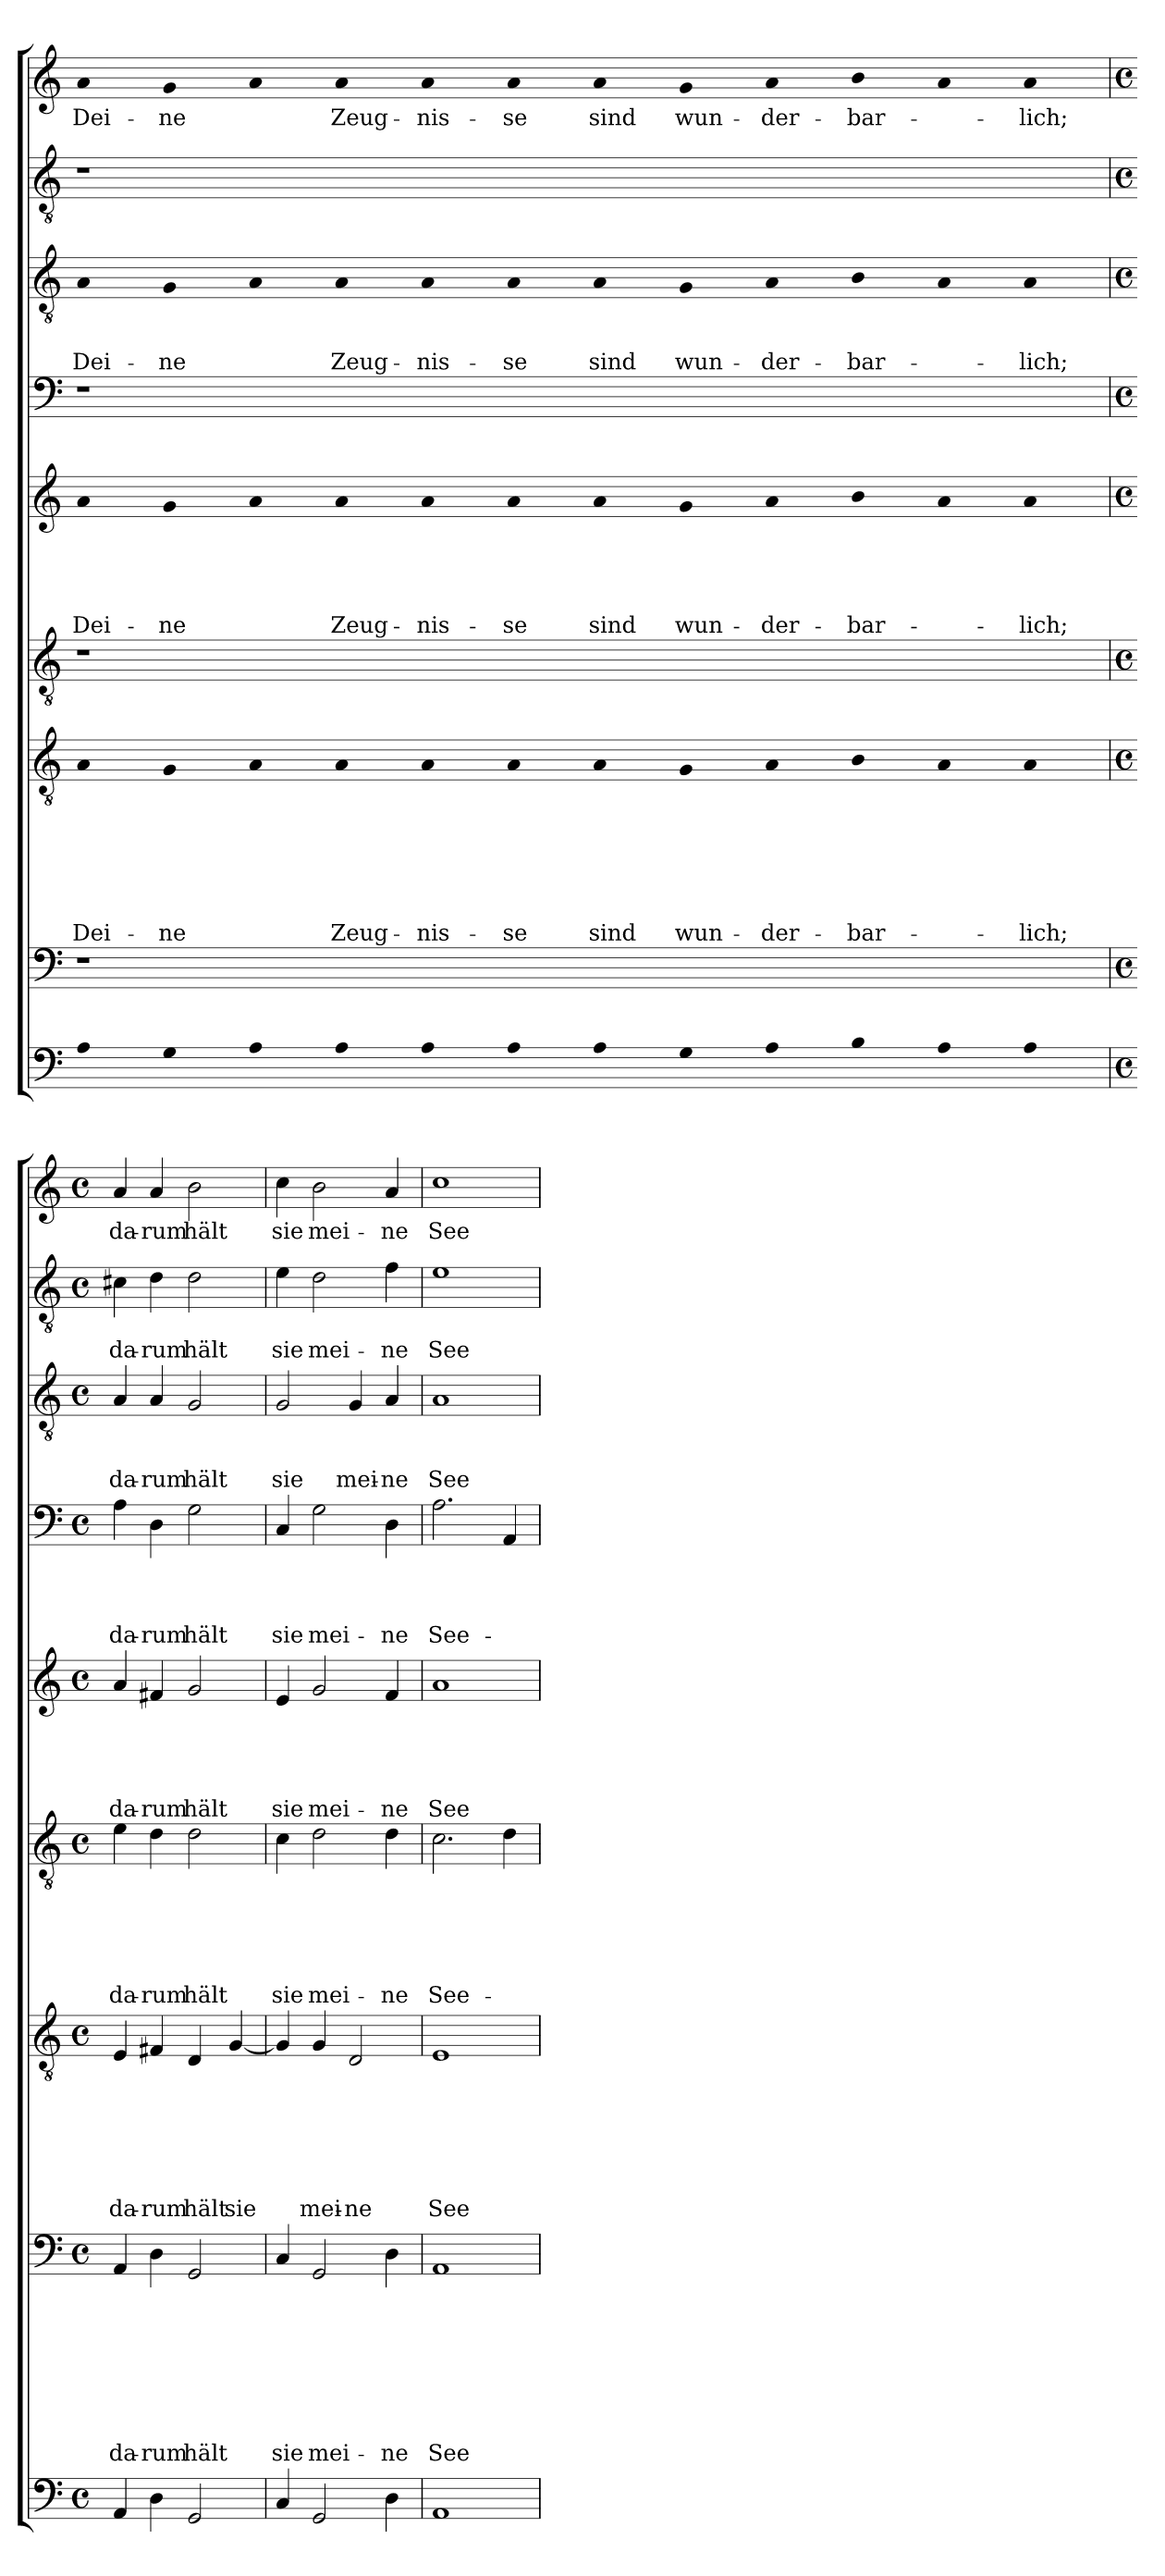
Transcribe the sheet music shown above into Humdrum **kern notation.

**kern	**kern	**text	**text	**text	**text	**text	**text	**text	**text	**kern	**text	**text	**text	**text	**text	**text	**text	**kern	**text	**text	**text	**text	**text	**text	**kern	**text	**text	**text	**text	**text	**kern	**text	**text	**text	**text	**kern	**text	**text	**text	**kern	**text	**text	**kern	**text
*part9	*part8	*part8	*part8	*part8	*part8	*part8	*part8	*part8	*part8	*part7	*part7	*part7	*part7	*part7	*part7	*part7	*part7	*part6	*part6	*part6	*part6	*part6	*part6	*part6	*part5	*part5	*part5	*part5	*part5	*part5	*part4	*part4	*part4	*part4	*part4	*part3	*part3	*part3	*part3	*part2	*part2	*part2	*part1	*part1
*staff9	*staff8	*staff8	*staff8	*staff8	*staff8	*staff8	*staff8	*staff8	*staff8	*staff7	*staff7	*staff7	*staff7	*staff7	*staff7	*staff7	*staff7	*staff6	*staff6	*staff6	*staff6	*staff6	*staff6	*staff6	*staff5	*staff5	*staff5	*staff5	*staff5	*staff5	*staff4	*staff4	*staff4	*staff4	*staff4	*staff3	*staff3	*staff3	*staff3	*staff2	*staff2	*staff2	*staff1	*staff1
*clefF4	*clefF4	*	*	*	*	*	*	*	*	*clefGv2	*	*	*	*	*	*	*	*clefGv2	*	*	*	*	*	*	*clefG2	*	*	*	*	*	*clefF4	*	*	*	*	*clefGv2	*	*	*	*clefGv2	*	*	*clefG2	*
*k[]	*k[]	*	*	*	*	*	*	*	*	*k[]	*	*	*	*	*	*	*	*k[]	*	*	*	*	*	*	*k[]	*	*	*	*	*	*k[]	*	*	*	*	*k[]	*	*	*	*k[]	*	*	*k[]	*
*C:	*C:	*	*	*	*	*	*	*	*	*C:	*	*	*	*	*	*	*	*C:	*	*	*	*	*	*	*C:	*	*	*	*	*	*C:	*	*	*	*	*C:	*	*	*	*C:	*	*	*C:	*
=	=	=	=	=	=	=	=	=	=	=	=	=	=	=	=	=	=	=	=	=	=	=	=	=	=	=	=	=	=	=	=	=	=	=	=	=	=	=	=	=	=	=	=	=
!LO:N:head=solid	!	!	!	!	!	!	!	!	!	!LO:N:head=solid	!	!	!	!	!	!	!LO:LY:b	!	!	!	!	!	!	!	!LO:N:head=solid	!	!	!	!	!LO:LY:b	!	!	!	!	!	!LO:N:head=solid	!	!	!LO:LY:b	!	!	!	!LO:N:head=solid	!LO:LY:b
1A	1r	.	.	.	.	.	.	.	.	1A	.	.	.	.	.	.	Dei-	1r	.	.	.	.	.	.	1a	.	.	.	.	Dei-	1r	.	.	.	.	1A	.	.	Dei-	1r	.	.	1a	Dei-
!LO:N:head=solid	!	!	!	!	!	!	!	!	!	!LO:N:head=solid	!	!	!	!	!	!	!LO:LY:b	!	!	!	!	!	!	!	!LO:N:head=solid	!	!	!	!	!LO:LY:b	!	!	!	!	!	!LO:N:head=solid	!	!	!LO:LY:b	!	!	!	!LO:N:head=solid	!LO:LY:b
1G	000ryy	.	.	.	.	.	.	.	.	1G	.	.	.	.	.	.	-ne	000ryy	.	.	.	.	.	.	1g	.	.	.	.	-ne	000ryy	.	.	.	.	1G	.	.	-ne	000ryy	.	.	1g	-ne
!LO:N:head=solid	!	!	!	!	!	!	!	!	!	!LO:N:head=solid	!	!	!	!	!	!	!	!	!	!	!	!	!	!	!LO:N:head=solid	!	!	!	!	!	!	!	!	!	!	!LO:N:head=solid	!	!	!	!	!	!	!LO:N:head=solid	!
1A	.	.	.	.	.	.	.	.	.	1A	.	.	.	.	.	.	.	.	.	.	.	.	.	.	1a	.	.	.	.	.	.	.	.	.	.	1A	.	.	.	.	.	.	1a	.
!LO:N:head=solid	!	!	!	!	!	!	!	!	!	!LO:N:head=solid	!	!	!	!	!	!	!LO:LY:b	!	!	!	!	!	!	!	!LO:N:head=solid	!	!	!	!	!LO:LY:b	!	!	!	!	!	!LO:N:head=solid	!	!	!LO:LY:b	!	!	!	!LO:N:head=solid	!LO:LY:b
1A	.	.	.	.	.	.	.	.	.	1A	.	.	.	.	.	.	Zeug-	.	.	.	.	.	.	.	1a	.	.	.	.	Zeug-	.	.	.	.	.	1A	.	.	Zeug-	.	.	.	1a	Zeug-
!LO:N:head=solid	!	!	!	!	!	!	!	!	!	!LO:N:head=solid	!	!	!	!	!	!	!LO:LY:b	!	!	!	!	!	!	!	!LO:N:head=solid	!	!	!	!	!LO:LY:b	!	!	!	!	!	!LO:N:head=solid	!	!	!LO:LY:b	!	!	!	!LO:N:head=solid	!LO:LY:b
1A	.	.	.	.	.	.	.	.	.	1A	.	.	.	.	.	.	-nis-	.	.	.	.	.	.	.	1a	.	.	.	.	-nis-	.	.	.	.	.	1A	.	.	-nis-	.	.	.	1a	-nis-
!LO:N:head=solid	!	!	!	!	!	!	!	!	!	!LO:N:head=solid	!	!	!	!	!	!	!LO:LY:b	!	!	!	!	!	!	!	!LO:N:head=solid	!	!	!	!	!LO:LY:b	!	!	!	!	!	!LO:N:head=solid	!	!	!LO:LY:b	!	!	!	!LO:N:head=solid	!LO:LY:b
1A	.	.	.	.	.	.	.	.	.	1A	.	.	.	.	.	.	-se	.	.	.	.	.	.	.	1a	.	.	.	.	-se	.	.	.	.	.	1A	.	.	-se	.	.	.	1a	-se
!LO:N:head=solid	!	!	!	!	!	!	!	!	!	!LO:N:head=solid	!	!	!	!	!	!	!LO:LY:b	!	!	!	!	!	!	!	!LO:N:head=solid	!	!	!	!	!LO:LY:b	!	!	!	!	!	!LO:N:head=solid	!	!	!LO:LY:b	!	!	!	!LO:N:head=solid	!LO:LY:b
1A	.	.	.	.	.	.	.	.	.	1A	.	.	.	.	.	.	sind	.	.	.	.	.	.	.	1a	.	.	.	.	sind	.	.	.	.	.	1A	.	.	sind	.	.	.	1a	sind
!LO:N:head=solid	!	!	!	!	!	!	!	!	!	!LO:N:head=solid	!	!	!	!	!	!	!LO:LY:b	!	!	!	!	!	!	!	!LO:N:head=solid	!	!	!	!	!LO:LY:b	!	!	!	!	!	!LO:N:head=solid	!	!	!LO:LY:b	!	!	!	!LO:N:head=solid	!LO:LY:b
1G	.	.	.	.	.	.	.	.	.	1G	.	.	.	.	.	.	wun-	.	.	.	.	.	.	.	1g	.	.	.	.	wun-	.	.	.	.	.	1G	.	.	wun-	.	.	.	1g	wun-
!LO:N:head=solid	!	!	!	!	!	!	!	!	!	!LO:N:head=solid	!	!	!	!	!	!	!LO:LY:b	!	!	!	!	!	!	!	!LO:N:head=solid	!	!	!	!	!LO:LY:b	!	!	!	!	!	!LO:N:head=solid	!	!	!LO:LY:b	!	!	!	!LO:N:head=solid	!LO:LY:b
1A	.	.	.	.	.	.	.	.	.	1A	.	.	.	.	.	.	-der-	.	.	.	.	.	.	.	1a	.	.	.	.	-der-	.	.	.	.	.	1A	.	.	-der-	.	.	.	1a	-der-
!LO:N:head=solid	!	!	!	!	!	!	!	!	!	!LO:N:head=solid	!	!	!	!	!	!	!LO:LY:b	!	!	!	!	!	!	!	!LO:N:head=solid	!	!	!	!	!LO:LY:b	!	!	!	!	!	!LO:N:head=solid	!	!	!LO:LY:b	!	!	!	!LO:N:head=solid	!LO:LY:b
1B	0.ryy	.	.	.	.	.	.	.	.	1B	.	.	.	.	.	.	-bar-	0.ryy	.	.	.	.	.	.	1b	.	.	.	.	-bar-	0.ryy	.	.	.	.	1B	.	.	-bar-	0.ryy	.	.	1b	-bar-
!LO:N:head=solid	!	!	!	!	!	!	!	!	!	!LO:N:head=solid	!	!	!	!	!	!	!	!	!	!	!	!	!	!	!LO:N:head=solid	!	!	!	!	!	!	!	!	!	!	!LO:N:head=solid	!	!	!	!	!	!	!LO:N:head=solid	!
1A	.	.	.	.	.	.	.	.	.	1A	.	.	.	.	.	.	.	.	.	.	.	.	.	.	1a	.	.	.	.	.	.	.	.	.	.	1A	.	.	.	.	.	.	1a	.
!LO:N:head=solid	!	!	!	!	!	!	!	!	!	!LO:N:head=solid	!	!	!	!	!	!	!LO:LY:b	!	!	!	!	!	!	!	!LO:N:head=solid	!	!	!	!	!LO:LY:b	!	!	!	!	!	!LO:N:head=solid	!	!	!LO:LY:b	!	!	!	!LO:N:head=solid	!LO:LY:b
1A	.	.	.	.	.	.	.	.	.	1A	.	.	.	.	.	.	-lich;	.	.	.	.	.	.	.	1a	.	.	.	.	-lich;	.	.	.	.	.	1A	.	.	-lich;	.	.	.	1a	-lich;
=1	=1	=1	=1	=1	=1	=1	=1	=1	=1	=1	=1	=1	=1	=1	=1	=1	=1	=1	=1	=1	=1	=1	=1	=1	=1	=1	=1	=1	=1	=1	=1	=1	=1	=1	=1	=1	=1	=1	=1	=1	=1	=1	=1	=1
*M4/4	*M4/4	*	*	*	*	*	*	*	*	*M4/4	*	*	*	*	*	*	*	*M4/4	*	*	*	*	*	*	*M4/4	*	*	*	*	*	*M4/4	*	*	*	*	*M4/4	*	*	*	*M4/4	*	*	*M4/4	*
*met(c)	*met(c)	*	*	*	*	*	*	*	*	*met(c)	*	*	*	*	*	*	*	*met(c)	*	*	*	*	*	*	*met(c)	*	*	*	*	*	*met(c)	*	*	*	*	*met(c)	*	*	*	*met(c)	*	*	*met(c)	*
!	!	!	!	!	!	!	!	!	!LO:LY:b	!	!	!	!	!	!	!	!LO:LY:b	!	!	!	!	!	!	!LO:LY:b	!	!	!	!	!	!LO:LY:b	!	!	!	!	!LO:LY:b	!	!	!	!LO:LY:b	!	!	!LO:LY:b	!	!LO:LY:b
4AA/	4AA/	.	.	.	.	.	.	.	da-	4E/	.	.	.	.	.	.	da-	4e\	.	.	.	.	.	da-	4a/	.	.	.	.	da-	4A\	.	.	.	da-	4A/	.	.	da-	4c#X\	.	da-	4a/	da-
!	!	!	!	!	!	!	!	!	!LO:LY:b	!	!	!	!	!	!	!	!LO:LY:b	!	!	!	!	!	!	!LO:LY:b	!	!	!	!	!	!LO:LY:b	!	!	!	!	!LO:LY:b	!	!	!	!LO:LY:b	!	!	!LO:LY:b	!	!LO:LY:b
4D\	4D\	.	.	.	.	.	.	.	-rum	4F#X/	.	.	.	.	.	.	-rum	4d\	.	.	.	.	.	-rum	4f#X/	.	.	.	.	-rum	4D\	.	.	.	-rum	4A/	.	.	-rum	4d\	.	-rum	4a/	-rum
!	!	!	!	!	!	!	!	!	!LO:LY:b	!	!	!	!	!	!	!	!LO:LY:b	!	!	!	!	!	!	!LO:LY:b	!	!	!	!	!	!LO:LY:b	!	!	!	!	!LO:LY:b	!	!	!	!LO:LY:b	!	!	!LO:LY:b	!	!LO:LY:b
2GG/	2GG/	.	.	.	.	.	.	.	hält	4D/	.	.	.	.	.	.	hält	2d\	.	.	.	.	.	hält	2g/	.	.	.	.	hält	2G\	.	.	.	hält	2G/	.	.	hält	2d\	.	hält	2b\	hält
!	!	!	!	!	!	!	!	!	!	!	!	!	!	!	!	!	!LO:LY:b	!	!	!	!	!	!	!	!	!	!	!	!	!	!	!	!	!	!	!	!	!	!	!	!	!	!	!
.	.	.	.	.	.	.	.	.	.	[4G/	.	.	.	.	.	.	sie	.	.	.	.	.	.	.	.	.	.	.	.	.	.	.	.	.	.	.	.	.	.	.	.	.	.	.
=2	=2	=2	=2	=2	=2	=2	=2	=2	=2	=2	=2	=2	=2	=2	=2	=2	=2	=2	=2	=2	=2	=2	=2	=2	=2	=2	=2	=2	=2	=2	=2	=2	=2	=2	=2	=2	=2	=2	=2	=2	=2	=2	=2	=2
!	!	!	!	!	!	!	!	!	!LO:LY:b	!	!	!	!	!	!	!	!	!	!	!	!	!	!	!LO:LY:b	!	!	!	!	!	!LO:LY:b	!	!	!	!	!LO:LY:b	!	!	!	!LO:LY:b	!	!	!LO:LY:b	!	!LO:LY:b
4C/	4C/	.	.	.	.	.	.	.	sie	4G/]	.	.	.	.	.	.	.	4c\	.	.	.	.	.	sie	4e/	.	.	.	.	sie	4C/	.	.	.	sie	2G/	.	.	sie	4e\	.	sie	4cc\	sie
!	!	!	!	!	!	!	!	!	!LO:LY:b	!	!	!	!	!	!	!	!LO:LY:b	!	!	!	!	!	!	!LO:LY:b	!	!	!	!	!	!LO:LY:b	!	!	!	!	!LO:LY:b	!	!	!	!	!	!	!LO:LY:b	!	!LO:LY:b
2GG/	2GG/	.	.	.	.	.	.	.	mei-	4G/	.	.	.	.	.	.	mei-	2d\	.	.	.	.	.	mei-	2g/	.	.	.	.	mei-	2G\	.	.	.	mei-	.	.	.	.	2d\	.	mei-	2b\	mei-
!	!	!	!	!	!	!	!	!	!	!	!	!	!	!	!	!	!LO:LY:b	!	!	!	!	!	!	!	!	!	!	!	!	!	!	!	!	!	!	!	!	!	!LO:LY:b	!	!	!	!	!
.	.	.	.	.	.	.	.	.	.	2D/	.	.	.	.	.	.	-ne	.	.	.	.	.	.	.	.	.	.	.	.	.	.	.	.	.	.	4G/	.	.	mei-	.	.	.	.	.
!	!	!	!	!	!	!	!	!	!LO:LY:b	!	!	!	!	!	!	!	!	!	!	!	!	!	!	!LO:LY:b	!	!	!	!	!	!LO:LY:b	!	!	!	!	!LO:LY:b	!	!	!	!LO:LY:b	!	!	!LO:LY:b	!	!LO:LY:b
4D\	4D\	.	.	.	.	.	.	.	-ne	.	.	.	.	.	.	.	.	4d\	.	.	.	.	.	-ne	4f/	.	.	.	.	-ne	4D\	.	.	.	-ne	4A/	.	.	-ne	4f\	.	-ne	4a/	-ne
=3	=3	=3	=3	=3	=3	=3	=3	=3	=3	=3	=3	=3	=3	=3	=3	=3	=3	=3	=3	=3	=3	=3	=3	=3	=3	=3	=3	=3	=3	=3	=3	=3	=3	=3	=3	=3	=3	=3	=3	=3	=3	=3	=3	=3
!	!	!	!	!	!	!	!	!	!LO:LY:b	!	!	!	!	!	!	!	!LO:LY:b	!	!	!	!	!	!	!LO:LY:b	!	!	!	!	!	!LO:LY:b	!	!	!	!	!LO:LY:b	!	!	!	!LO:LY:b	!	!	!LO:LY:b	!	!LO:LY:b
1AA	1AA	.	.	.	.	.	.	.	See-	1E	.	.	.	.	.	.	See-	2.c\	.	.	.	.	.	See-	1a	.	.	.	.	See-	2.A\	.	.	.	See-	1A	.	.	See-	1e	.	See-	1cc	See-
.	.	.	.	.	.	.	.	.	.	.	.	.	.	.	.	.	.	4d\	.	.	.	.	.	.	.	.	.	.	.	.	4AA/	.	.	.	.	.	.	.	.	.	.	.	.	.
=	=	=	=	=	=	=	=	=	=	=	=	=	=	=	=	=	=	=	=	=	=	=	=	=	=	=	=	=	=	=	=	=	=	=	=	=	=	=	=	=	=	=	=	=
*-	*-	*-	*-	*-	*-	*-	*-	*-	*-	*-	*-	*-	*-	*-	*-	*-	*-	*-	*-	*-	*-	*-	*-	*-	*-	*-	*-	*-	*-	*-	*-	*-	*-	*-	*-	*-	*-	*-	*-	*-	*-	*-	*-	*-
